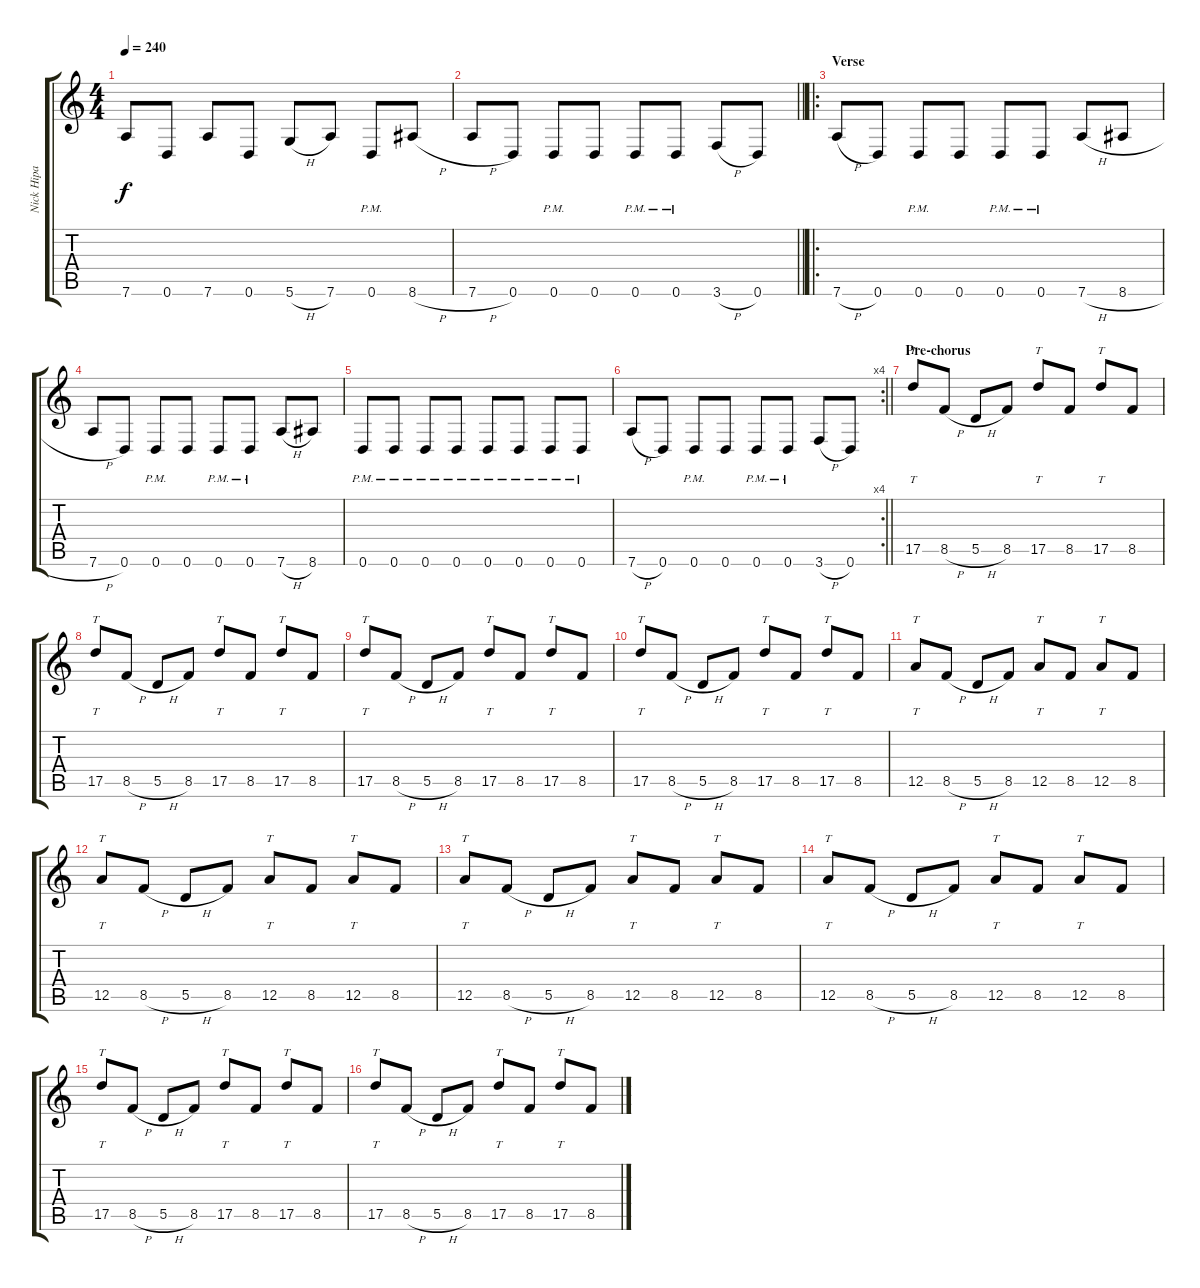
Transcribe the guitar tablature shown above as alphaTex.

\track ("Nick Hipa" "Nick Hipa") {instrument distortionguitar}
\staff {score tabs}
\tuning (E4 B3 G3 D3 A2 D2) {hide}
\ts (4 4)
\tempo 240
\clef g2
\ks c
7.6.8{dy f} 0.6.8 7.6.8 0.6.8 5.6{h}.8 7.6.8 0.6{pm}.8 8.6{h}.8 |
\barLineRight lightlight
7.6{h}.8 0.6.8 0.6{pm}.8 0.6.8 0.6{pm}.8 0.6{pm}.8 3.6{h}.8 0.6.8 |
\ro
\section ("" "Verse")
7.6{h}.8{instrument distortionguitar} 0.6.8 0.6{pm}.8 0.6.8 0.6{pm}.8 0.6{pm}.8 7.6{h}.8 8.6{h}.8 |
7.6{h}.8 0.6.8 0.6{pm}.8 0.6.8 0.6{pm}.8 0.6{pm}.8 7.6{h}.8 8.6.8 |
0.6{pm}.8 0.6{pm}.8 0.6{pm}.8 0.6{pm}.8 0.6{pm}.8 0.6{pm}.8 0.6{pm}.8 0.6{pm}.8 |
\rc 4
\barLineRight lightlight
7.6{h}.8 0.6.8 0.6{pm}.8 0.6.8 0.6{pm}.8 0.6{pm}.8 3.6{h}.8 0.6.8 |
\section ("" "Pre-chorus")
17.5.8{tt volume 16} 8.5{h}.8 5.5{h}.8 8.5.8 17.5.8{tt} 8.5.8 17.5.8{tt} 8.5.8 |
17.5.8{tt} 8.5{h}.8 5.5{h}.8 8.5.8 17.5.8{tt} 8.5.8 17.5.8{tt} 8.5.8 |
17.5.8{tt} 8.5{h}.8 5.5{h}.8 8.5.8 17.5.8{tt} 8.5.8 17.5.8{tt} 8.5.8 |
17.5.8{tt} 8.5{h}.8 5.5{h}.8 8.5.8 17.5.8{tt} 8.5.8 17.5.8{tt} 8.5.8 |
12.5.8{tt} 8.5{h}.8 5.5{h}.8 8.5.8 12.5.8{tt} 8.5.8 12.5.8{tt} 8.5.8 |
12.5.8{tt} 8.5{h}.8 5.5{h}.8 8.5.8 12.5.8{tt} 8.5.8 12.5.8{tt} 8.5.8 |
12.5.8{tt} 8.5{h}.8 5.5{h}.8 8.5.8 12.5.8{tt} 8.5.8 12.5.8{tt} 8.5.8 |
12.5.8{tt} 8.5{h}.8 5.5{h}.8 8.5.8 12.5.8{tt} 8.5.8 12.5.8{tt} 8.5.8 |
17.5.8{tt volume 16} 8.5{h}.8 5.5{h}.8 8.5.8 17.5.8{tt} 8.5.8 17.5.8{tt} 8.5.8 |
17.5.8{tt} 8.5{h}.8 5.5{h}.8 8.5.8 17.5.8{tt} 8.5.8 17.5.8{tt} 8.5.8
